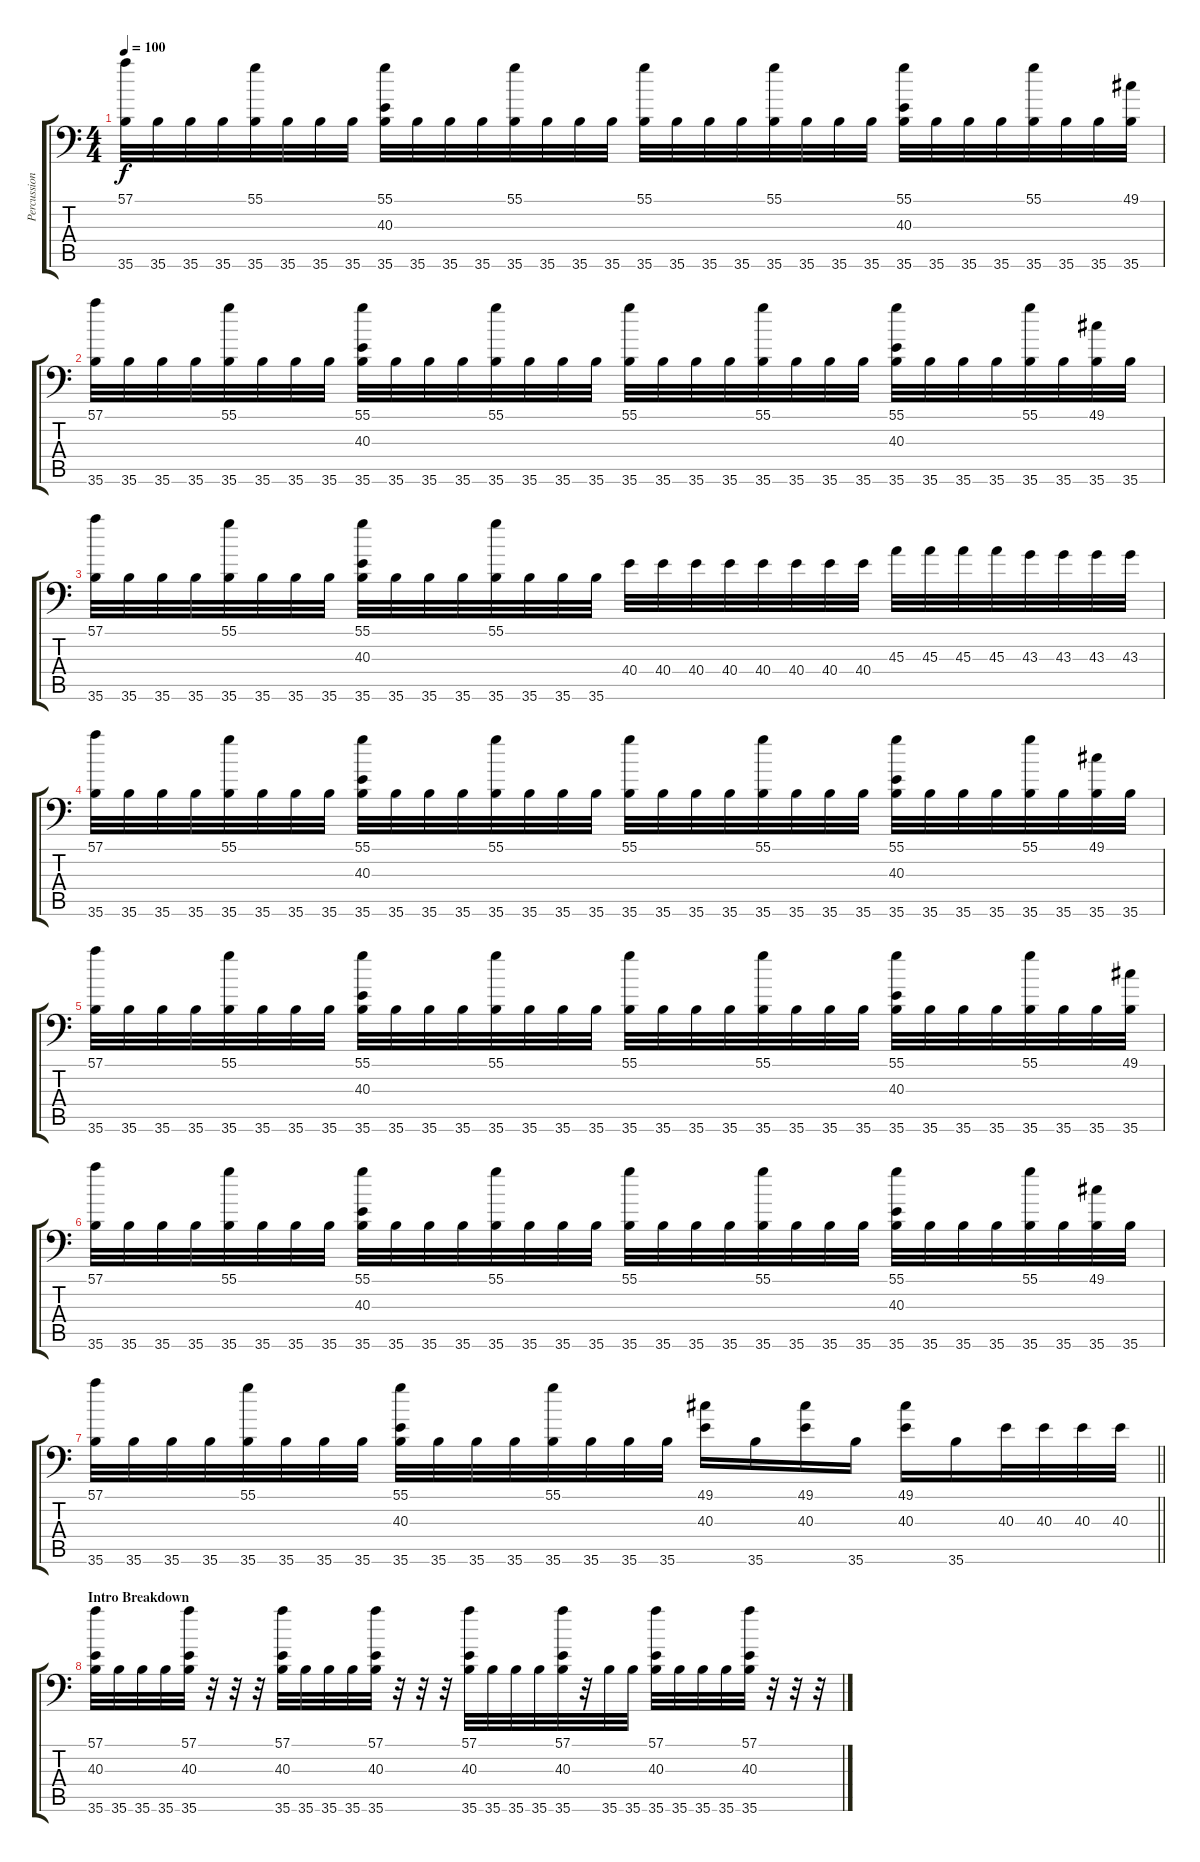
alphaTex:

\track ("Percussion" "Percussion") {instrument acousticgrandpiano}
\staff {score tabs}
\tuning (C-1 C-1 C-1 C-1 C-1 C-1) {hide}
\ts (4 4)
\tempo 100
\clef f4
\ks c
(57.1 35.6).32{dy f} 35.6.32 35.6.32 35.6.32 (55.1 35.6).32 35.6.32 35.6.32 35.6.32 (55.1 40.3 35.6).32 35.6.32 35.6.32 35.6.32 (55.1 35.6).32 35.6.32 35.6.32 35.6.32 (55.1 35.6).32 35.6.32 35.6.32 35.6.32 (55.1 35.6).32 35.6.32 35.6.32 35.6.32 (55.1 40.3 35.6).32 35.6.32 35.6.32 35.6.32 (55.1 35.6).32 35.6.32 35.6.32 (49.1 35.6).32 |
(57.1 35.6).32 35.6.32 35.6.32 35.6.32 (55.1 35.6).32 35.6.32 35.6.32 35.6.32 (55.1 40.3 35.6).32 35.6.32 35.6.32 35.6.32 (55.1 35.6).32 35.6.32 35.6.32 35.6.32 (55.1 35.6).32 35.6.32 35.6.32 35.6.32 (55.1 35.6).32 35.6.32 35.6.32 35.6.32 (55.1 40.3 35.6).32 35.6.32 35.6.32 35.6.32 (55.1 35.6).32 35.6.32 (49.1 35.6).32 35.6.32 |
(57.1 35.6).32 35.6.32 35.6.32 35.6.32 (55.1 35.6).32 35.6.32 35.6.32 35.6.32 (55.1 40.3 35.6).32 35.6.32 35.6.32 35.6.32 (55.1 35.6).32 35.6.32 35.6.32 35.6.32 40.4.32 40.4.32 40.4.32 40.4.32 40.4.32 40.4.32 40.4.32 40.4.32 45.3.32 45.3.32 45.3.32 45.3.32 43.3.32 43.3.32 43.3.32 43.3.32 |
(57.1 35.6).32 35.6.32 35.6.32 35.6.32 (55.1 35.6).32 35.6.32 35.6.32 35.6.32 (55.1 40.3 35.6).32 35.6.32 35.6.32 35.6.32 (55.1 35.6).32 35.6.32 35.6.32 35.6.32 (55.1 35.6).32 35.6.32 35.6.32 35.6.32 (55.1 35.6).32 35.6.32 35.6.32 35.6.32 (55.1 40.3 35.6).32 35.6.32 35.6.32 35.6.32 (55.1 35.6).32 35.6.32 (49.1 35.6).32 35.6.32 |
(57.1 35.6).32 35.6.32 35.6.32 35.6.32 (55.1 35.6).32 35.6.32 35.6.32 35.6.32 (55.1 40.3 35.6).32 35.6.32 35.6.32 35.6.32 (55.1 35.6).32 35.6.32 35.6.32 35.6.32 (55.1 35.6).32 35.6.32 35.6.32 35.6.32 (55.1 35.6).32 35.6.32 35.6.32 35.6.32 (55.1 40.3 35.6).32 35.6.32 35.6.32 35.6.32 (55.1 35.6).32 35.6.32 35.6.32 (49.1 35.6).32 |
(57.1 35.6).32 35.6.32 35.6.32 35.6.32 (55.1 35.6).32 35.6.32 35.6.32 35.6.32 (55.1 40.3 35.6).32 35.6.32 35.6.32 35.6.32 (55.1 35.6).32 35.6.32 35.6.32 35.6.32 (55.1 35.6).32 35.6.32 35.6.32 35.6.32 (55.1 35.6).32 35.6.32 35.6.32 35.6.32 (55.1 40.3 35.6).32 35.6.32 35.6.32 35.6.32 (55.1 35.6).32 35.6.32 (49.1 35.6).32 35.6.32 |
\barLineRight lightlight
(57.1 35.6).32 35.6.32 35.6.32 35.6.32 (55.1 35.6).32 35.6.32 35.6.32 35.6.32 (55.1 40.3 35.6).32 35.6.32 35.6.32 35.6.32 (55.1 35.6).32 35.6.32 35.6.32 35.6.32 (49.1 40.3).16 35.6.16 (49.1 40.3).16 35.6.16 (49.1 40.3).16 35.6.16 40.3.32 40.3.32 40.3.32 40.3.32 |
\section ("" "Intro Breakdown")
(57.1 40.3 35.6).32 35.6.32 35.6.32 35.6.32 (57.1 40.3 35.6).32 r.32 r.32 r.32 (57.1 40.3 35.6).32 35.6.32 35.6.32 35.6.32 (57.1 40.3 35.6).32 r.32 r.32 r.32 (57.1 40.3 35.6).32 35.6.32 35.6.32 35.6.32 (57.1 40.3 35.6).32 r.32 35.6.32 35.6.32 (57.1 40.3 35.6).32 35.6.32 35.6.32 35.6.32 (57.1 40.3 35.6).32 r.32 r.32 r.32
